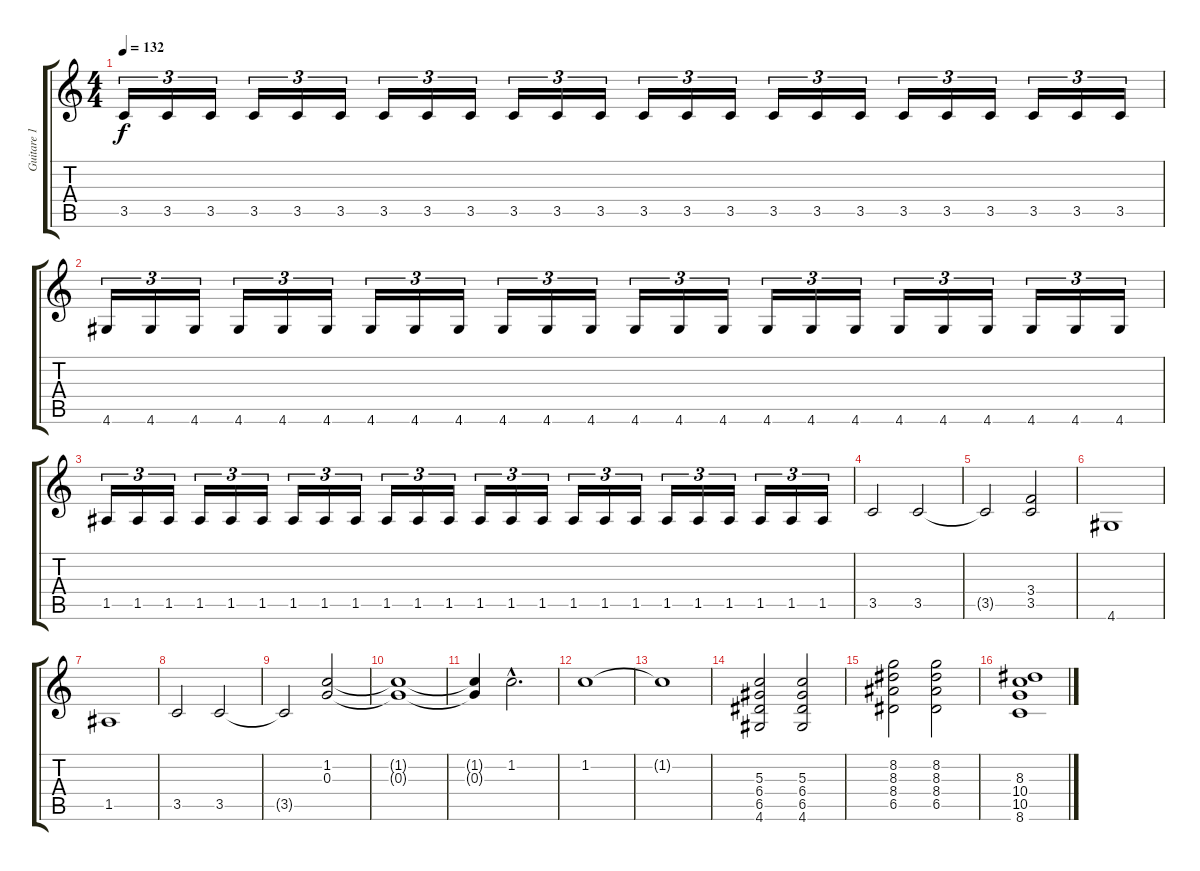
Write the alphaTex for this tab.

\track ("Guitare 1 (lead)" "Guitare 1 ") {instrument distortionguitar}
\staff {score tabs}
\tuning (E4 B3 G3 D3 A2 E2) {hide}
\ts (4 4)
\tempo 132
\clef g2
\ks c
3.5.16{tu (3 2) dy f} 3.5.16{tu (3 2)} 3.5.16{tu (3 2)} 3.5.16{tu (3 2)} 3.5.16{tu (3 2)} 3.5.16{tu (3 2)} 3.5.16{tu (3 2)} 3.5.16{tu (3 2)} 3.5.16{tu (3 2)} 3.5.16{tu (3 2)} 3.5.16{tu (3 2)} 3.5.16{tu (3 2)} 3.5.16{tu (3 2)} 3.5.16{tu (3 2)} 3.5.16{tu (3 2)} 3.5.16{tu (3 2)} 3.5.16{tu (3 2)} 3.5.16{tu (3 2)} 3.5.16{tu (3 2)} 3.5.16{tu (3 2)} 3.5.16{tu (3 2)} 3.5.16{tu (3 2)} 3.5.16{tu (3 2)} 3.5.16{tu (3 2)} |
4.6.16{tu (3 2)} 4.6.16{tu (3 2)} 4.6.16{tu (3 2)} 4.6.16{tu (3 2)} 4.6.16{tu (3 2)} 4.6.16{tu (3 2)} 4.6.16{tu (3 2)} 4.6.16{tu (3 2)} 4.6.16{tu (3 2)} 4.6.16{tu (3 2)} 4.6.16{tu (3 2)} 4.6.16{tu (3 2)} 4.6.16{tu (3 2)} 4.6.16{tu (3 2)} 4.6.16{tu (3 2)} 4.6.16{tu (3 2)} 4.6.16{tu (3 2)} 4.6.16{tu (3 2)} 4.6.16{tu (3 2)} 4.6.16{tu (3 2)} 4.6.16{tu (3 2)} 4.6.16{tu (3 2)} 4.6.16{tu (3 2)} 4.6.16{tu (3 2)} |
1.5.16{tu (3 2)} 1.5.16{tu (3 2)} 1.5.16{tu (3 2)} 1.5.16{tu (3 2)} 1.5.16{tu (3 2)} 1.5.16{tu (3 2)} 1.5.16{tu (3 2)} 1.5.16{tu (3 2)} 1.5.16{tu (3 2)} 1.5.16{tu (3 2)} 1.5.16{tu (3 2)} 1.5.16{tu (3 2)} 1.5.16{tu (3 2)} 1.5.16{tu (3 2)} 1.5.16{tu (3 2)} 1.5.16{tu (3 2)} 1.5.16{tu (3 2)} 1.5.16{tu (3 2)} 1.5.16{tu (3 2)} 1.5.16{tu (3 2)} 1.5.16{tu (3 2)} 1.5.16{tu (3 2)} 1.5.16{tu (3 2)} 1.5.16{tu (3 2)} |
3.5.2 3.5.2 |
3.5{t}.2 (3.4 3.5).2 |
4.6.1 |
1.5.1 |
3.5.2 3.5.2 |
3.5{t}.2 (1.2 0.3).2 |
(1.2{t} 0.3{t}).1 |
(1.2{t} 0.3{t}).4 1.2{hac}.2{d} |
1.2.1 |
1.2{t}.1 |
(5.3 6.4 6.5 4.6).2 (5.3 6.4 6.5 4.6).2 |
(8.2 8.3 8.4 6.5).2 (8.2 8.3 8.4 6.5).2 |
(8.3 10.4 10.5 8.6).1
